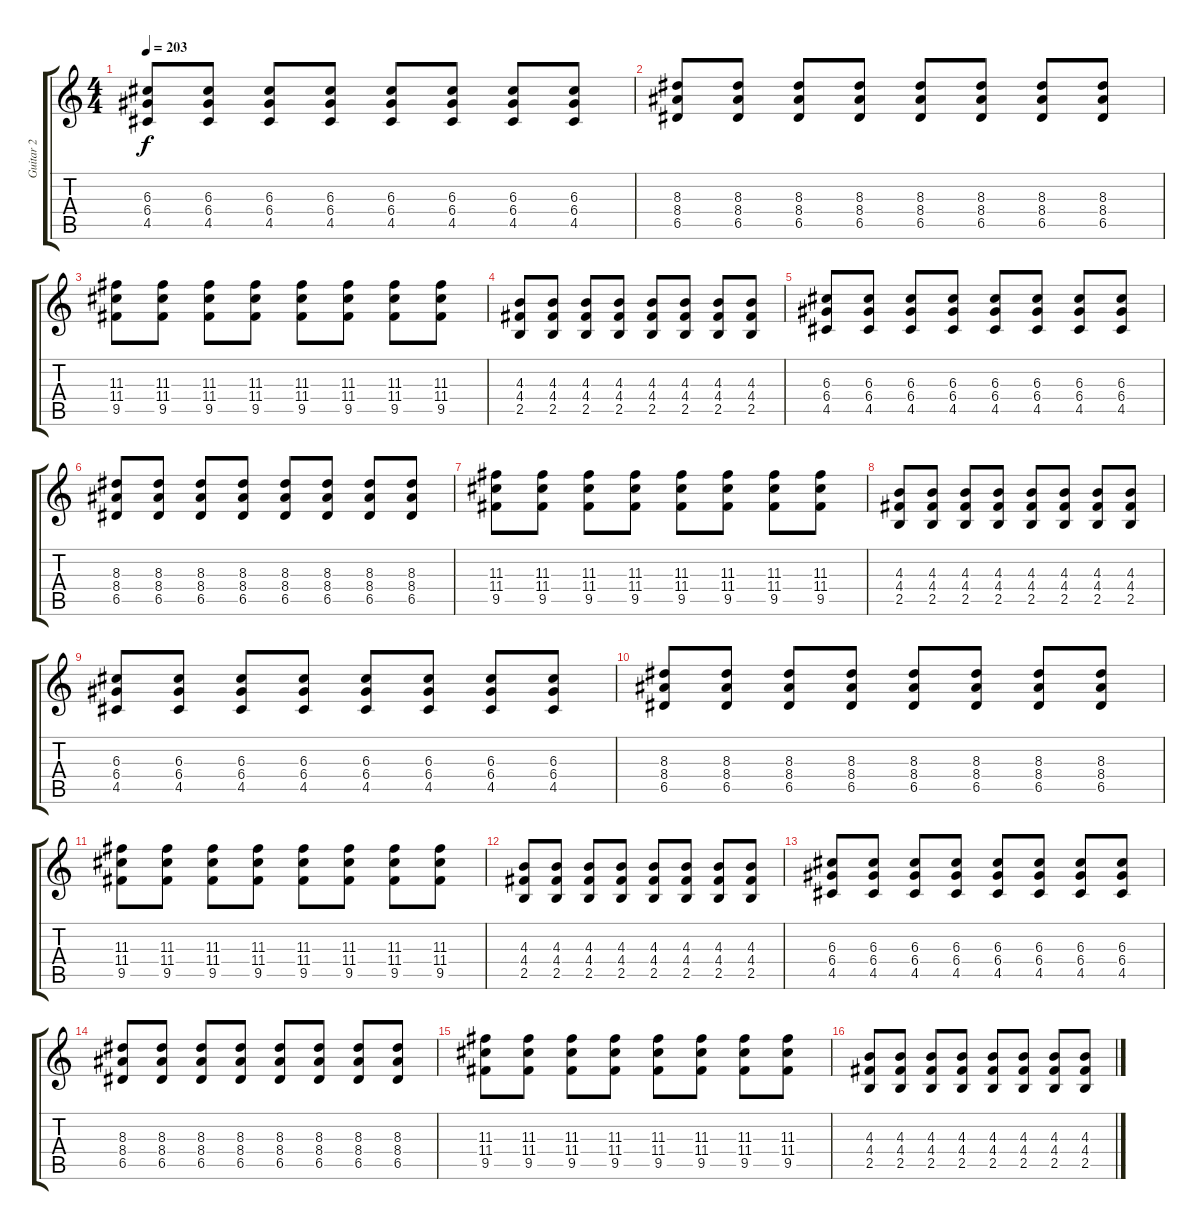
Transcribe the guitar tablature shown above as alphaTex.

\track ("Guitar 2" "Guitar 2") {instrument distortionguitar}
\staff {score tabs}
\tuning (E4 B3 G3 D3 A2 E2) {hide}
\ts (4 4)
\tempo 203
\clef g2
\ks c
(6.3 6.4 4.5).8{dy f} (6.3 6.4 4.5).8 (6.3 6.4 4.5).8 (6.3 6.4 4.5).8 (6.3 6.4 4.5).8 (6.3 6.4 4.5).8 (6.3 6.4 4.5).8 (6.3 6.4 4.5).8 |
(8.3 8.4 6.5).8 (8.3 8.4 6.5).8 (8.3 8.4 6.5).8 (8.3 8.4 6.5).8 (8.3 8.4 6.5).8 (8.3 8.4 6.5).8 (8.3 8.4 6.5).8 (8.3 8.4 6.5).8 |
(11.3 11.4 9.5).8 (11.3 11.4 9.5).8 (11.3 11.4 9.5).8 (11.3 11.4 9.5).8 (11.3 11.4 9.5).8 (11.3 11.4 9.5).8 (11.3 11.4 9.5).8 (11.3 11.4 9.5).8 |
(4.3 4.4 2.5).8 (4.3 4.4 2.5).8 (4.3 4.4 2.5).8 (4.3 4.4 2.5).8 (4.3 4.4 2.5).8 (4.3 4.4 2.5).8 (4.3 4.4 2.5).8 (4.3 4.4 2.5).8 |
(6.3 6.4 4.5).8 (6.3 6.4 4.5).8 (6.3 6.4 4.5).8 (6.3 6.4 4.5).8 (6.3 6.4 4.5).8 (6.3 6.4 4.5).8 (6.3 6.4 4.5).8 (6.3 6.4 4.5).8 |
(8.3 8.4 6.5).8 (8.3 8.4 6.5).8 (8.3 8.4 6.5).8 (8.3 8.4 6.5).8 (8.3 8.4 6.5).8 (8.3 8.4 6.5).8 (8.3 8.4 6.5).8 (8.3 8.4 6.5).8 |
(11.3 11.4 9.5).8 (11.3 11.4 9.5).8 (11.3 11.4 9.5).8 (11.3 11.4 9.5).8 (11.3 11.4 9.5).8 (11.3 11.4 9.5).8 (11.3 11.4 9.5).8 (11.3 11.4 9.5).8 |
(4.3 4.4 2.5).8 (4.3 4.4 2.5).8 (4.3 4.4 2.5).8 (4.3 4.4 2.5).8 (4.3 4.4 2.5).8 (4.3 4.4 2.5).8 (4.3 4.4 2.5).8 (4.3 4.4 2.5).8 |
(6.3 6.4 4.5).8 (6.3 6.4 4.5).8 (6.3 6.4 4.5).8 (6.3 6.4 4.5).8 (6.3 6.4 4.5).8 (6.3 6.4 4.5).8 (6.3 6.4 4.5).8 (6.3 6.4 4.5).8 |
(8.3 8.4 6.5).8 (8.3 8.4 6.5).8 (8.3 8.4 6.5).8 (8.3 8.4 6.5).8 (8.3 8.4 6.5).8 (8.3 8.4 6.5).8 (8.3 8.4 6.5).8 (8.3 8.4 6.5).8 |
(11.3 11.4 9.5).8 (11.3 11.4 9.5).8 (11.3 11.4 9.5).8 (11.3 11.4 9.5).8 (11.3 11.4 9.5).8 (11.3 11.4 9.5).8 (11.3 11.4 9.5).8 (11.3 11.4 9.5).8 |
(4.3 4.4 2.5).8 (4.3 4.4 2.5).8 (4.3 4.4 2.5).8 (4.3 4.4 2.5).8 (4.3 4.4 2.5).8 (4.3 4.4 2.5).8 (4.3 4.4 2.5).8 (4.3 4.4 2.5).8 |
(6.3 6.4 4.5).8 (6.3 6.4 4.5).8 (6.3 6.4 4.5).8 (6.3 6.4 4.5).8 (6.3 6.4 4.5).8 (6.3 6.4 4.5).8 (6.3 6.4 4.5).8 (6.3 6.4 4.5).8 |
(8.3 8.4 6.5).8 (8.3 8.4 6.5).8 (8.3 8.4 6.5).8 (8.3 8.4 6.5).8 (8.3 8.4 6.5).8 (8.3 8.4 6.5).8 (8.3 8.4 6.5).8 (8.3 8.4 6.5).8 |
(11.3 11.4 9.5).8 (11.3 11.4 9.5).8 (11.3 11.4 9.5).8 (11.3 11.4 9.5).8 (11.3 11.4 9.5).8 (11.3 11.4 9.5).8 (11.3 11.4 9.5).8 (11.3 11.4 9.5).8 |
(4.3 4.4 2.5).8 (4.3 4.4 2.5).8 (4.3 4.4 2.5).8 (4.3 4.4 2.5).8 (4.3 4.4 2.5).8 (4.3 4.4 2.5).8 (4.3 4.4 2.5).8 (4.3 4.4 2.5).8
